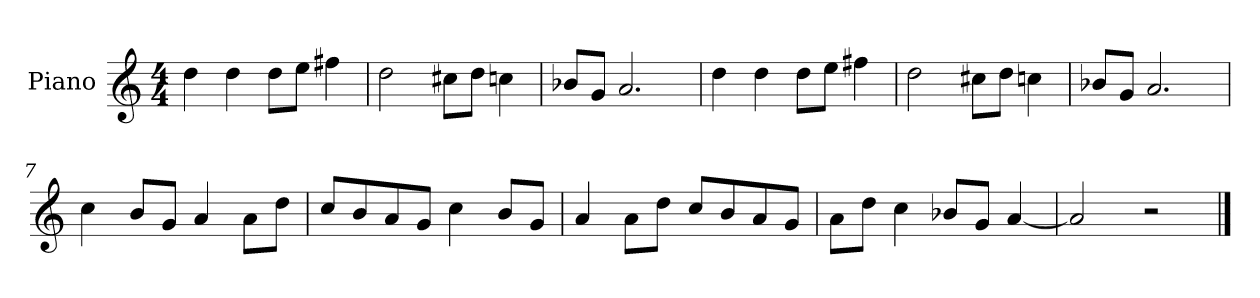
**kern
*part1
*staff1
*I"Piano
*I'P-no
*clefG2
*k[]
*M4/4
*MM90
=1
4dd\
4dd\
8dd\L
8ee\J
4ff#X\
=2
2dd\
8cc#X\L
8dd\J
4ccn\
=3
8b-X/L
8g/J
2.a/
=4
4dd\
4dd\
8dd\L
8ee\J
4ff#X\
=5
2dd\
8cc#X\L
8dd\J
4ccn\
=6
8b-X/L
8g/J
2.a/
=7
4cc\
8b/L
8g/J
4a/
8a\L
8dd\J
!!LO:LB:g=z
=8
8cc/L
8b/
8a/
8g/J
4cc\
8b/L
8g/J
=9
4a/
8a\L
8dd\J
8cc/L
8b/
8a/
8g/J
=10
8a\L
8dd\J
4cc\
8b-X/L
8g/J
[4a/
=11
2a/]
2r
==
*-
